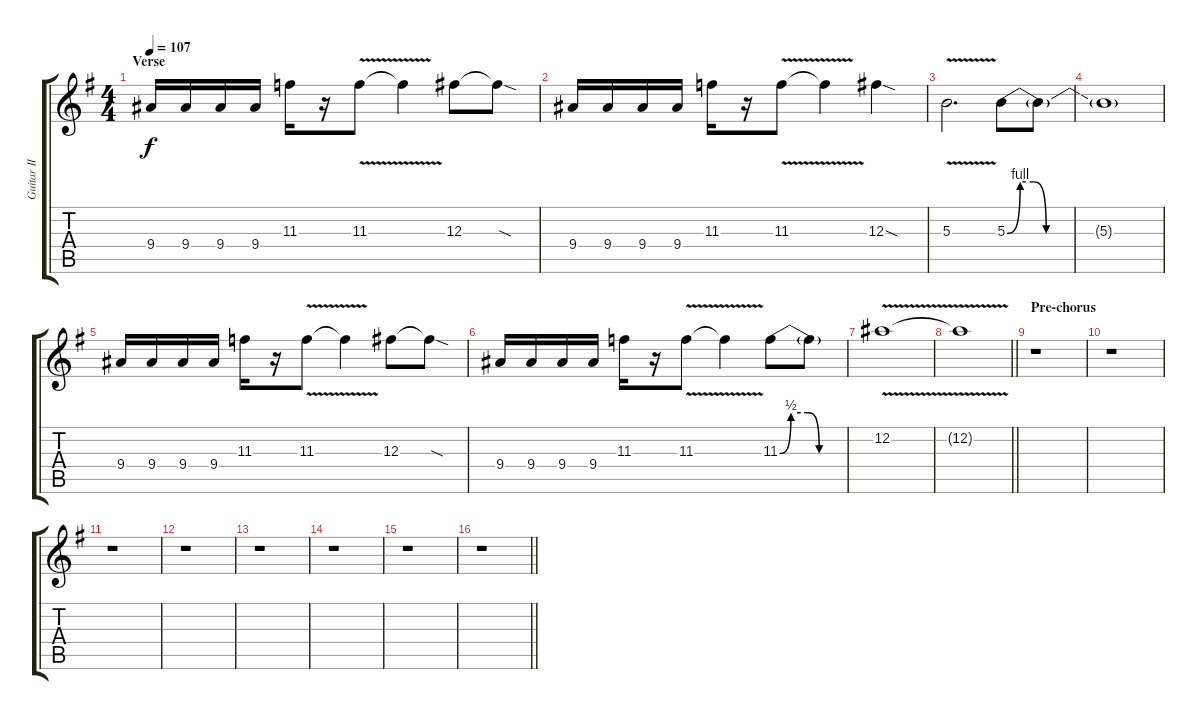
\track ("Guitar II" "Guitar II") {instrument distortionguitar}
\staff {score tabs}
\tuning (Eb4 Bb3 Gb3 Db3 Ab2 Eb2) {hide}
\ts (4 4)
\section ("" "Verse")
\tempo 107
\clef g2
\ks eminor
9.4.16{dy f} 9.4.16 9.4.16 9.4.16 11.3.16 r.16 11.3{v}.8 11.3{t}.4 12.3.8 12.3{sod t}.8 |
9.4.16 9.4.16 9.4.16 9.4.16 11.3.16 r.16 11.3{v}.8 11.3{t}.4 12.3{sod}.4 |
5.3{v}.2{d} 5.3{be (custom 0 0 5 4 10 4 15 0 60 0)}.8 5.3{t}.8 |
5.3{t}.1 |
9.4.16 9.4.16 9.4.16 9.4.16 11.3.16 r.16 11.3{v}.8 11.3{t}.4 12.3.8 12.3{sod t}.8 |
9.4.16 9.4.16 9.4.16 9.4.16 11.3.16 r.16 11.3{v}.8 11.3{t}.4 11.3{be (custom 0 0 10 2 25 2 35 0 60 0)}.8 11.3{t}.8 |
12.2{v}.1 |
\barLineRight lightlight
12.2{t}.1 |
\section ("" "Pre-chorus")
r.1 |
r.1 |
r.1 |
r.1 |
r.1 |
r.1 |
r.1 |
\barLineRight lightlight
r.1
